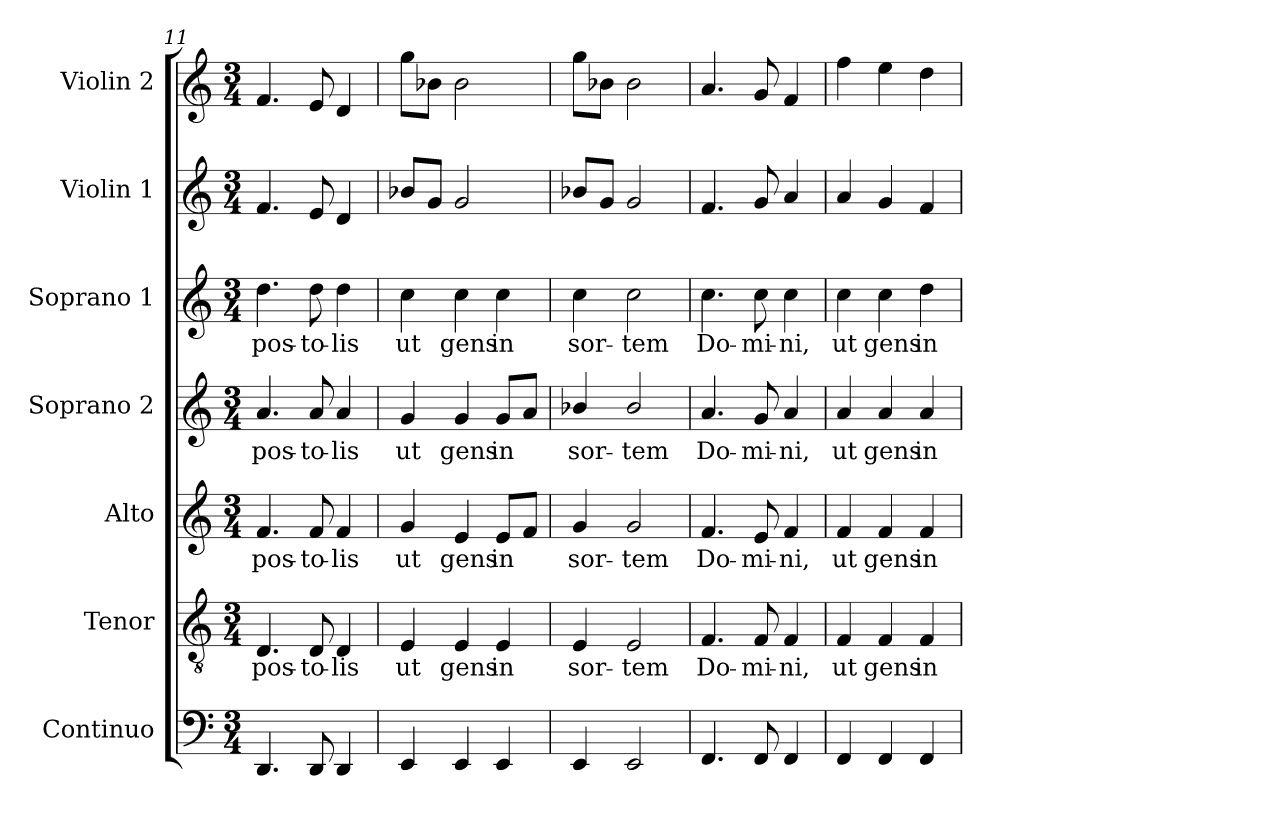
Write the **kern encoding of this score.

**kern	**kern	**text	**kern	**text	**kern	**text	**kern	**text	**kern	**kern
*part7	*part6	*part6	*part5	*part5	*part4	*part4	*part3	*part3	*part2	*part1
*staff7	*staff6	*staff6	*staff5	*staff5	*staff4	*staff4	*staff3	*staff3	*staff2	*staff1
*I"Continuo	*I"Tenor	*	*I"Alto	*	*I"Soprano 2	*	*I"Soprano 1	*	*I"Violin 1	*I"Violin 2
*I'Cont.	*I'T.	*	*I'A.	*	*I'S.	*	*I'S.	*	*I'Vln. 1	*I'Vln. 2
*clefF4	*clefGv2	*	*clefG2	*	*clefG2	*	*clefG2	*	*clefG2	*clefG2
*	*ITrd7c12	*	*	*	*	*	*	*	*	*
*k[]	*k[]	*	*k[]	*	*k[]	*	*k[]	*	*k[]	*k[]
*C:	*C:	*	*C:	*	*C:	*	*C:	*	*C:	*C:
*M3/4	*M3/4	*	*M3/4	*	*M3/4	*	*M3/4	*	*M3/4	*M3/4
=11	=11	=11	=11	=11	=11	=11	=11	=11	=11	=11
!	!	!LO:LY:b:color=#000000	!	!	!	!	!	!	!	!
!	!	!	!	!LO:LY:b:color=#000000	!	!	!	!	!	!
!	!	!	!	!	!	!LO:LY:b:color=#000000	!	!	!	!
!	!	!	!	!	!	!	!	!LO:LY:b:color=#000000	!	!
4.DDi/	4.DDi/	-pos-	4.fi/	-pos-	4.ai/	-pos-	4.ddi\	-pos-	4.fi/	4.fi/
!	!	!LO:LY:b:color=#000000	!	!	!	!	!	!	!	!
!	!	!	!	!LO:LY:b:color=#000000	!	!	!	!	!	!
!	!	!	!	!	!	!LO:LY:b:color=#000000	!	!	!	!
!	!	!	!	!	!	!	!	!LO:LY:b:color=#000000	!	!
8DDi/	8DDi/	-to-	8fi/	-to-	8ai/	-to-	8ddi\	-to-	8ei/	8ei/
!	!	!LO:LY:b:color=#000000	!	!	!	!	!	!	!	!
!	!	!	!	!LO:LY:b:color=#000000	!	!	!	!	!	!
!	!	!	!	!	!	!LO:LY:b:color=#000000	!	!	!	!
!	!	!	!	!	!	!	!	!LO:LY:b:color=#000000	!	!
4DDi/	4DDi/	-lis	4fi/	-lis	4ai/	-lis	4ddi\	-lis	4di/	4di/
=12	=12	=12	=12	=12	=12	=12	=12	=12	=12	=12
!	!	!LO:LY:b:color=#000000	!	!	!	!	!	!	!	!
!	!	!	!	!LO:LY:b:color=#000000	!	!	!	!	!	!
!	!	!	!	!	!	!LO:LY:b:color=#000000	!	!	!	!
!	!	!	!	!	!	!	!	!LO:LY:b:color=#000000	!	!
4EEi/	4EEi/	ut	4gi/	ut	4gi/	ut	4cci\	ut	8b-Xi/L	8ggi\L
.	.	.	.	.	.	.	.	.	8gi/J	8b-Xi\J
!	!	!LO:LY:b:color=#000000	!	!	!	!	!	!	!	!
!	!	!	!	!LO:LY:b:color=#000000	!	!	!	!	!	!
!	!	!	!	!	!	!LO:LY:b:color=#000000	!	!	!	!
!	!	!	!	!	!	!	!	!LO:LY:b:color=#000000	!	!
4EEi/	4EEi/	gens	4ei/	gens	4gi/	gens	4cci\	gens	2gi/	2b-i\
!	!	!LO:LY:b:color=#000000	!	!	!	!	!	!	!	!
!	!	!	!	!LO:LY:b:color=#000000	!	!	!	!	!	!
!	!	!	!	!	!	!LO:LY:b:color=#000000	!	!	!	!
!	!	!	!	!	!	!	!	!LO:LY:b:color=#000000	!	!
4EEi/	4EEi/	in	8ei/L	in	8gi/L	in	4cci\	in	.	.
.	.	.	8fi/J	.	8ai/J	.	.	.	.	.
!!LO:LB:g=z
=13	=13	=13	=13	=13	=13	=13	=13	=13	=13	=13
!	!	!LO:LY:b:color=#000000	!	!	!	!	!	!	!	!
!	!	!	!	!LO:LY:b:color=#000000	!	!	!	!	!	!
!	!	!	!	!	!	!LO:LY:b:color=#000000	!	!	!	!
!	!	!	!	!	!	!	!	!LO:LY:b:color=#000000	!	!
4EEi/	4EEi/	sor-	4gi/	sor-	4b-Xi/	sor-	4cci\	sor-	8b-Xi/L	8ggi\L
.	.	.	.	.	.	.	.	.	8gi/J	8b-Xi\J
!	!	!LO:LY:b:color=#000000	!	!	!	!	!	!	!	!
!	!	!	!	!LO:LY:b:color=#000000	!	!	!	!	!	!
!	!	!	!	!	!	!LO:LY:b:color=#000000	!	!	!	!
!	!	!	!	!	!	!	!	!LO:LY:b:color=#000000	!	!
2EEi/	2EEi/	-tem	2gi/	-tem	2b-i/	-tem	2cci\	-tem	2gi/	2b-i\
=14	=14	=14	=14	=14	=14	=14	=14	=14	=14	=14
!	!	!LO:LY:b:color=#000000	!	!	!	!	!	!	!	!
!	!	!	!	!LO:LY:b:color=#000000	!	!	!	!	!	!
!	!	!	!	!	!	!LO:LY:b:color=#000000	!	!	!	!
!	!	!	!	!	!	!	!	!LO:LY:b:color=#000000	!	!
4.FFi/	4.FFi/	Do-	4.fi/	Do-	4.ai/	Do-	4.cci\	Do-	4.fi/	4.ai/
!	!	!LO:LY:b:color=#000000	!	!	!	!	!	!	!	!
!	!	!	!	!LO:LY:b:color=#000000	!	!	!	!	!	!
!	!	!	!	!	!	!LO:LY:b:color=#000000	!	!	!	!
!	!	!	!	!	!	!	!	!LO:LY:b:color=#000000	!	!
8FFi/	8FFi/	-mi-	8ei/	-mi-	8gi/	-mi-	8cci\	-mi-	8gi/	8gi/
!	!	!LO:LY:b:color=#000000	!	!	!	!	!	!	!	!
!	!	!	!	!LO:LY:b:color=#000000	!	!	!	!	!	!
!	!	!	!	!	!	!LO:LY:b:color=#000000	!	!	!	!
!	!	!	!	!	!	!	!	!LO:LY:b:color=#000000	!	!
4FFi/	4FFi/	-ni,	4fi/	-ni,	4ai/	-ni,	4cci\	-ni,	4ai/	4fi/
=15	=15	=15	=15	=15	=15	=15	=15	=15	=15	=15
!	!	!LO:LY:b:color=#000000	!	!	!	!	!	!	!	!
!	!	!	!	!LO:LY:b:color=#000000	!	!	!	!	!	!
!	!	!	!	!	!	!LO:LY:b:color=#000000	!	!	!	!
!	!	!	!	!	!	!	!	!LO:LY:b:color=#000000	!	!
4FFi/	4FFi/	ut	4fi/	ut	4ai/	ut	4cci\	ut	4ai/	4ffi\
!	!	!LO:LY:b:color=#000000	!	!	!	!	!	!	!	!
!	!	!	!	!LO:LY:b:color=#000000	!	!	!	!	!	!
!	!	!	!	!	!	!LO:LY:b:color=#000000	!	!	!	!
!	!	!	!	!	!	!	!	!LO:LY:b:color=#000000	!	!
4FFi/	4FFi/	gens	4fi/	gens	4ai/	gens	4cci\	gens	4gi/	4eei\
!	!	!LO:LY:b:color=#000000	!	!	!	!	!	!	!	!
!	!	!	!	!LO:LY:b:color=#000000	!	!	!	!	!	!
!	!	!	!	!	!	!LO:LY:b:color=#000000	!	!	!	!
!	!	!	!	!	!	!	!	!LO:LY:b:color=#000000	!	!
4FFi/	4FFi/	in	4fi/	in	4ai/	in	4ddi\	in	4fi/	4ddi\
=	=	=	=	=	=	=	=	=	=	=
*-	*-	*-	*-	*-	*-	*-	*-	*-	*-	*-
